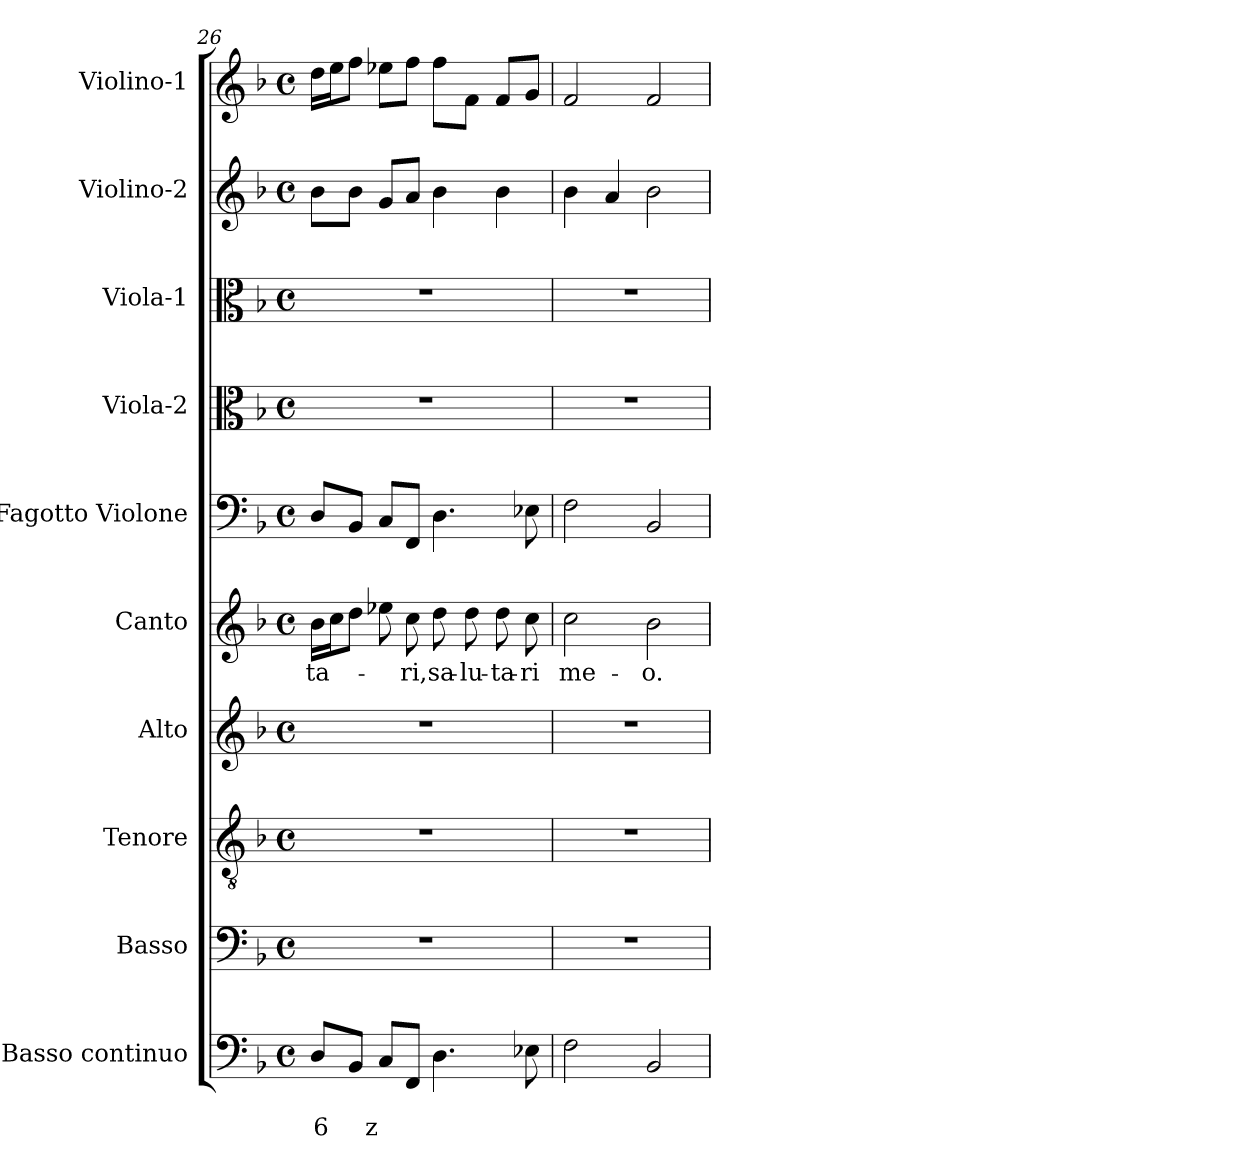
**kern	**text	**text	**kern	**kern	**kern	**kern	**text	**kern	**kern	**kern	**kern	**kern
*part10	*part10	*part10	*part9	*part8	*part7	*part6	*part6	*part5	*part4	*part3	*part2	*part1
*staff10	*staff10	*staff10	*staff9	*staff8	*staff7	*staff6	*staff6	*staff5	*staff4	*staff3	*staff2	*staff1
*I"Basso continuo	*	*	*I"Basso	*I"Tenore	*I"Alto	*I"Canto	*	*I"Fagotto Violone	*I"Viola-2	*I"Viola-1	*I"Violino-2	*I"Violino-1
!!LO:PB:g=z
*clefF4	*	*	*clefF4	*clefGv2	*clefG2	*clefG2	*	*clefF4	*clefC3	*clefC3	*clefG2	*clefG2
*k[b-]	*	*	*k[b-]	*k[b-]	*k[b-]	*k[b-]	*	*k[b-]	*k[b-]	*k[b-]	*k[b-]	*k[b-]
*F:	*	*	*F:	*F:	*F:	*F:	*	*F:	*F:	*F:	*F:	*F:
*M4/4	*	*	*M4/4	*M4/4	*M4/4	*M4/4	*	*M4/4	*M4/4	*M4/4	*M4/4	*M4/4
*met(c)	*	*	*met(c)	*met(c)	*met(c)	*met(c)	*	*met(c)	*met(c)	*met(c)	*met(c)	*met(c)
=26	=26	=26	=26	=26	=26	=26	=26	=26	=26	=26	=26	=26
!	!	!LO:LY:b	!	!	!	!	!	!	!	!	!	!
!	!	!	!	!	!	!	!LO:LY:b	!	!	!	!	!
8D/L	.	6	1r	1r	1r	16b-\LL	-ta-	8D/L	1r	1r	8b-\L	16dd\LL
.	.	.	.	.	.	16cc\J	.	.	.	.	.	16ee\J
8BB-/J	.	.	.	.	.	8dd\J	.	8BB-/J	.	.	8b-\J	8ff\J
!	!	!LO:LY:b	!	!	!	!	!	!	!	!	!	!
8C/L	.	z	.	.	.	8ee-X\	.	8C/L	.	.	8g/L	8ee-X\L
!	!	!	!	!	!	!	!LO:LY:b	!	!	!	!	!
8FF/J	.	.	.	.	.	8cc\	-ri,	8FF/J	.	.	8a/J	8ff\J
!	!	!	!	!	!	!	!LO:LY:b	!	!	!	!	!
4.D\	.	.	.	.	.	8dd\	sa-	4.D\	.	.	4b-\	8ff\L
!	!	!	!	!	!	!	!LO:LY:b	!	!	!	!	!
.	.	.	.	.	.	8dd\	-lu-	.	.	.	.	8f\J
!	!	!	!	!	!	!	!LO:LY:b	!	!	!	!	!
.	.	.	.	.	.	8dd\	-ta-	.	.	.	4b-\	8f/L
!	!	!	!	!	!	!	!LO:LY:b	!	!	!	!	!
8E-X\	.	.	.	.	.	8cc\	-ri	8E-X\	.	.	.	8g/J
=27	=27	=27	=27	=27	=27	=27	=27	=27	=27	=27	=27	=27
!	!	!	!	!	!	!	!LO:LY:b	!	!	!	!	!
2F\	.	.	1r	1r	1r	2cc\	me-	2F\	1r	1r	4b-\	2f/
.	.	.	.	.	.	.	.	.	.	.	4a/	.
!	!	!	!	!	!	!	!LO:LY:b	!	!	!	!	!
2BB-/	.	.	.	.	.	2b-\	-o.	2BB-/	.	.	2b-\	2f/
=	=	=	=	=	=	=	=	=	=	=	=	=
*-	*-	*-	*-	*-	*-	*-	*-	*-	*-	*-	*-	*-
